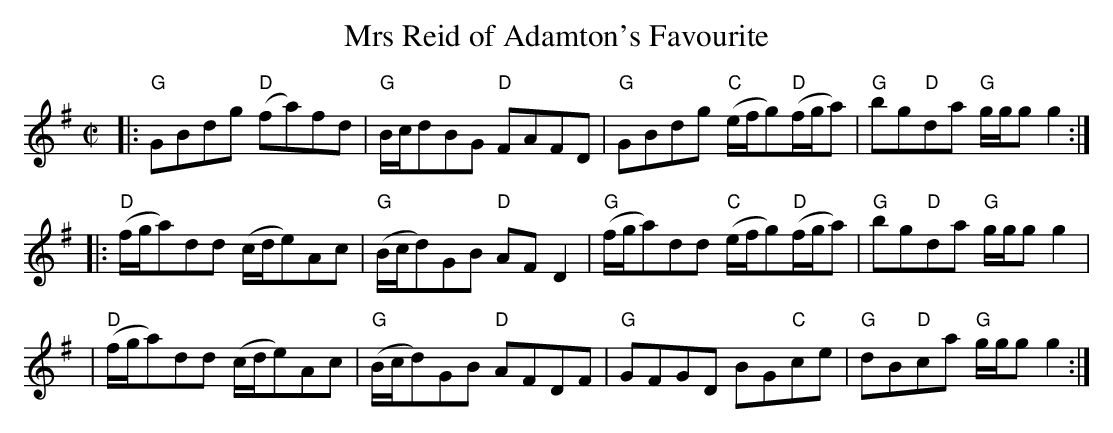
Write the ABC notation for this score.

X:1
T: Mrs Reid of Adamton's Favourite
M: C|
L: 1/8
K:G
[|: "G" GBdg "D" (fa)fd | "G" B/c/dBG "D" FAFD | "G" GBdg "C"(e/f/g)"D"(f/g/a) | "G" bg"D"da "G"g/g/g g2 :|]
[|: "D" (f/g/a)dd (c/d/e)Ac |"G"(B/c/d)GB "D"AF D2 |"G"(f/g/a)dd "C"(e/f/g)"D"(f/g/a)|"G"bg"D"da "G"g/g/g g2|
|"D" (f/g/a)dd (c/d/e)Ac |"G"(B/c/d)GB "D"AFDF|"G"GFGD BG"C"ce |"G"dB"D"ca "G"g/g/g g2 :|]
